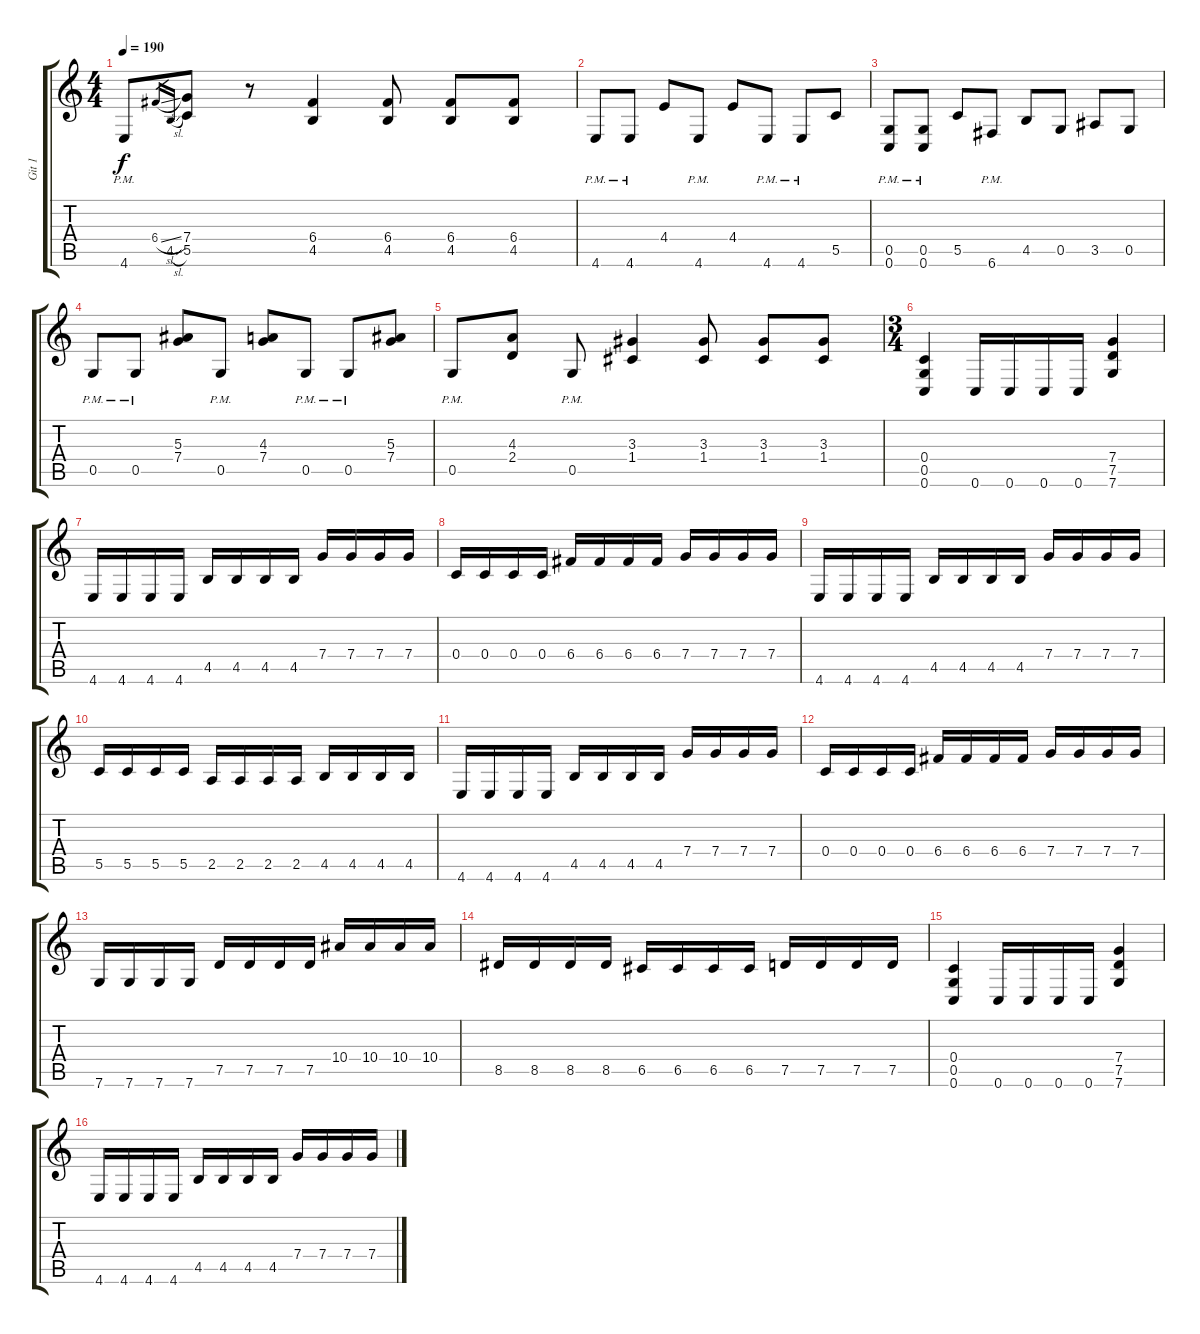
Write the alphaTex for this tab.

\track ("Git 1" "Git 1") {instrument distortionguitar}
\staff {score tabs}
\tuning (D4 A3 F3 C3 G2 C2) {hide}
\ts (4 4)
\tempo 190
\clef g2
\ks c
4.6{pm}.8{dy f} 6.4{sl}.16{gr} 4.5{sl}.16{gr} (7.4 5.5).8 r.8 (6.4 4.5).4 (6.4 4.5).8 (6.4 4.5).8 (6.4 4.5).8 |
4.6{pm}.8 4.6{pm}.8 4.4.8 4.6{pm}.8 4.4.8 4.6{pm}.8 4.6{pm}.8 5.5.8 |
(0.5{pm} 0.6{pm}).8 (0.5{pm} 0.6{pm}).8 5.5.8 6.6{pm}.8 4.5.8 0.5.8 3.5.8 0.5.8 |
0.5{pm}.8 0.5{pm}.8 (5.3 7.4).8 0.5{pm}.8 (4.3 7.4).8 0.5{pm}.8 0.5{pm}.8 (5.3 7.4).8 |
0.5{pm}.8 (4.3 2.4).8 0.5{pm}.8 (3.3 1.4).4 (3.3 1.4).8 (3.3 1.4).8 (3.3 1.4).8 |
\ts (3 4)
(0.4 0.5 0.6).4 0.6.16 0.6.16 0.6.16 0.6.16 (7.4 7.5 7.6).4 |
4.6.16 4.6.16 4.6.16 4.6.16 4.5.16 4.5.16 4.5.16 4.5.16 7.4.16 7.4.16 7.4.16 7.4.16 |
0.4.16 0.4.16 0.4.16 0.4.16 6.4.16 6.4.16 6.4.16 6.4.16 7.4.16 7.4.16 7.4.16 7.4.16 |
4.6.16 4.6.16 4.6.16 4.6.16 4.5.16 4.5.16 4.5.16 4.5.16 7.4.16 7.4.16 7.4.16 7.4.16 |
5.5.16 5.5.16 5.5.16 5.5.16 2.5.16 2.5.16 2.5.16 2.5.16 4.5.16 4.5.16 4.5.16 4.5.16 |
4.6.16 4.6.16 4.6.16 4.6.16 4.5.16 4.5.16 4.5.16 4.5.16 7.4.16 7.4.16 7.4.16 7.4.16 |
0.4.16 0.4.16 0.4.16 0.4.16 6.4.16 6.4.16 6.4.16 6.4.16 7.4.16 7.4.16 7.4.16 7.4.16 |
7.6.16 7.6.16 7.6.16 7.6.16 7.5.16 7.5.16 7.5.16 7.5.16 10.4.16 10.4.16 10.4.16 10.4.16 |
8.5.16 8.5.16 8.5.16 8.5.16 6.5.16 6.5.16 6.5.16 6.5.16 7.5.16 7.5.16 7.5.16 7.5.16 |
(0.4 0.5 0.6).4 0.6.16 0.6.16 0.6.16 0.6.16 (7.4 7.5 7.6).4 |
4.6.16 4.6.16 4.6.16 4.6.16 4.5.16 4.5.16 4.5.16 4.5.16 7.4.16 7.4.16 7.4.16 7.4.16
